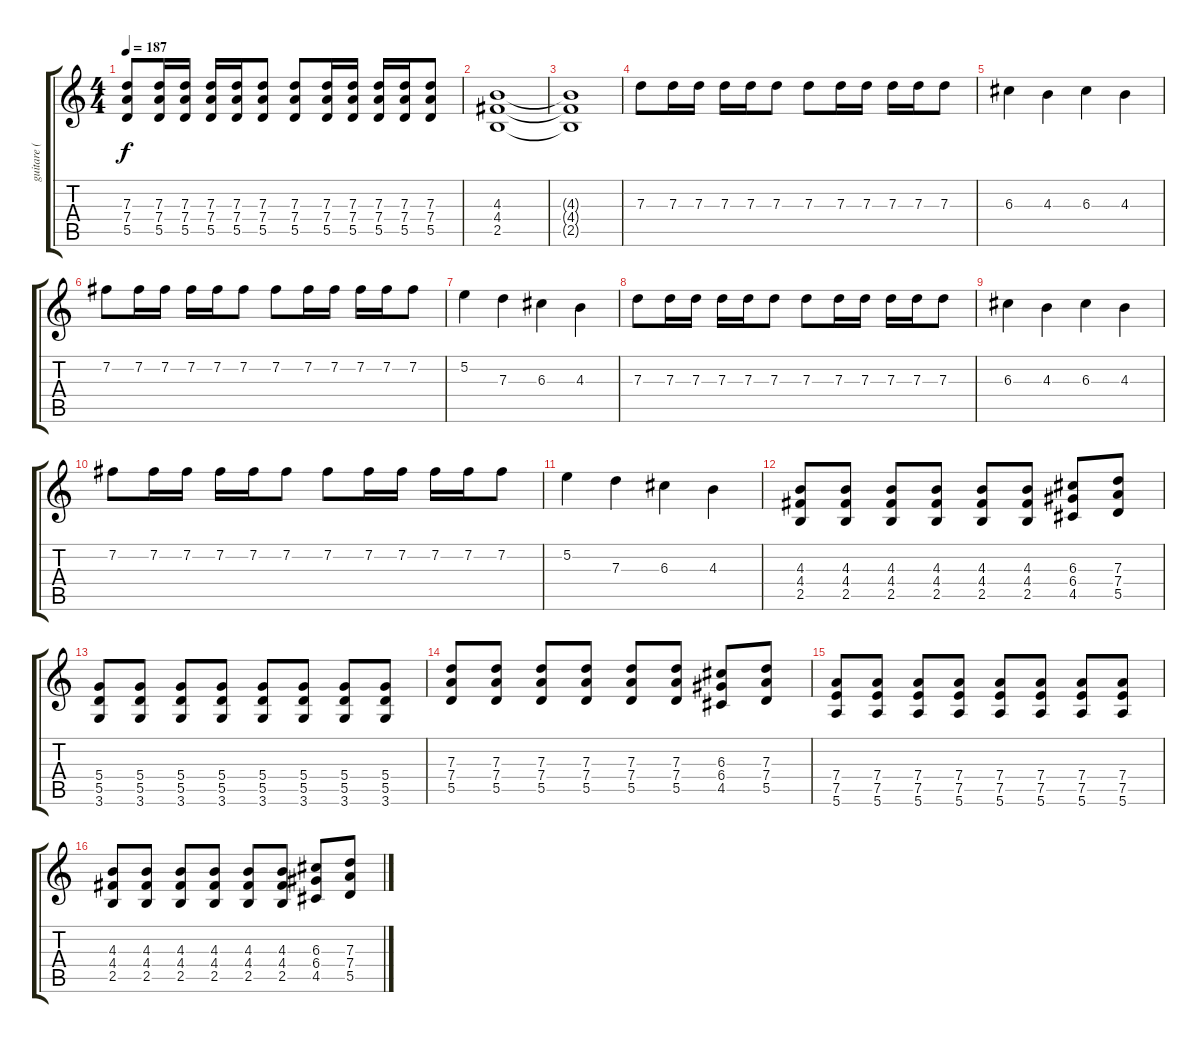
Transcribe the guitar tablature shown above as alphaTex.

\track ("guitare ( 2 slp ) " "guitare ( ") {instrument distortionguitar}
\staff {score tabs}
\tuning (E4 B3 G3 D3 A2 E2) {hide}
\ts (4 4)
\tempo 187
\clef g2
\ks c
(7.3 7.4 5.5).8{dy f} (7.3 7.4 5.5).16 (7.3 7.4 5.5).16 (7.3 7.4 5.5).16 (7.3 7.4 5.5).16 (7.3 7.4 5.5).8 (7.3 7.4 5.5).8 (7.3 7.4 5.5).16 (7.3 7.4 5.5).16 (7.3 7.4 5.5).16 (7.3 7.4 5.5).16 (7.3 7.4 5.5).8 |
(4.3 4.4 2.5).1 |
(4.3{t} 4.4{t} 2.5{t}).1 |
7.3.8 7.3.16 7.3.16 7.3.16 7.3.16 7.3.8 7.3.8 7.3.16 7.3.16 7.3.16 7.3.16 7.3.8 |
6.3.4 4.3.4 6.3.4 4.3.4 |
7.2.8 7.2.16 7.2.16 7.2.16 7.2.16 7.2.8 7.2.8 7.2.16 7.2.16 7.2.16 7.2.16 7.2.8 |
5.2.4 7.3.4 6.3.4 4.3.4 |
7.3.8 7.3.16 7.3.16 7.3.16 7.3.16 7.3.8 7.3.8 7.3.16 7.3.16 7.3.16 7.3.16 7.3.8 |
6.3.4 4.3.4 6.3.4 4.3.4 |
7.2.8 7.2.16 7.2.16 7.2.16 7.2.16 7.2.8 7.2.8 7.2.16 7.2.16 7.2.16 7.2.16 7.2.8 |
5.2.4 7.3.4 6.3.4 4.3.4 |
(4.3 4.4 2.5).8 (4.3 4.4 2.5).8 (4.3 4.4 2.5).8 (4.3 4.4 2.5).8 (4.3 4.4 2.5).8 (4.3 4.4 2.5).8 (6.3 6.4 4.5).8 (7.3 7.4 5.5).8 |
(5.4 5.5 3.6).8 (5.4 5.5 3.6).8 (5.4 5.5 3.6).8 (5.4 5.5 3.6).8 (5.4 5.5 3.6).8 (5.4 5.5 3.6).8 (5.4 5.5 3.6).8 (5.4 5.5 3.6).8 |
(7.3 7.4 5.5).8 (7.3 7.4 5.5).8 (7.3 7.4 5.5).8 (7.3 7.4 5.5).8 (7.3 7.4 5.5).8 (7.3 7.4 5.5).8 (6.3 6.4 4.5).8 (7.3 7.4 5.5).8 |
(7.4 7.5 5.6).8 (7.4 7.5 5.6).8 (7.4 7.5 5.6).8 (7.4 7.5 5.6).8 (7.4 7.5 5.6).8 (7.4 7.5 5.6).8 (7.4 7.5 5.6).8 (7.4 7.5 5.6).8 |
(4.3 4.4 2.5).8 (4.3 4.4 2.5).8 (4.3 4.4 2.5).8 (4.3 4.4 2.5).8 (4.3 4.4 2.5).8 (4.3 4.4 2.5).8 (6.3 6.4 4.5).8 (7.3 7.4 5.5).8
